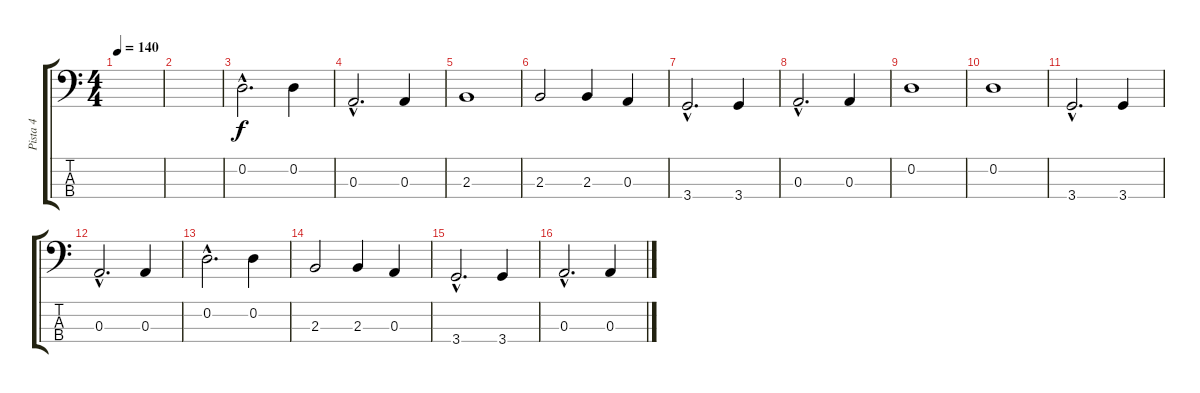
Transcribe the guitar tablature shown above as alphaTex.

\track ("Pista 4" "Pista 4") {instrument acousticbass}
\staff {score tabs}
\tuning (G2 D2 A1 E1) {hide}
\ts (4 4)
\tempo 140
\clef f4
\ks c
|
|
0.2{hac}.2{d} 0.2.4 |
0.3{hac}.2{d} 0.3.4 |
2.3.1 |
2.3.2 2.3.4 0.3.4 |
3.4{hac}.2{d} 3.4.4 |
0.3{hac}.2{d} 0.3.4 |
0.2.1 |
0.2.1 |
3.4{hac}.2{d} 3.4.4 |
0.3{hac}.2{d} 0.3.4 |
0.2{hac}.2{d} 0.2.4 |
2.3.2 2.3.4 0.3.4 |
3.4{hac}.2{d} 3.4.4 |
0.3{hac}.2{d} 0.3.4
